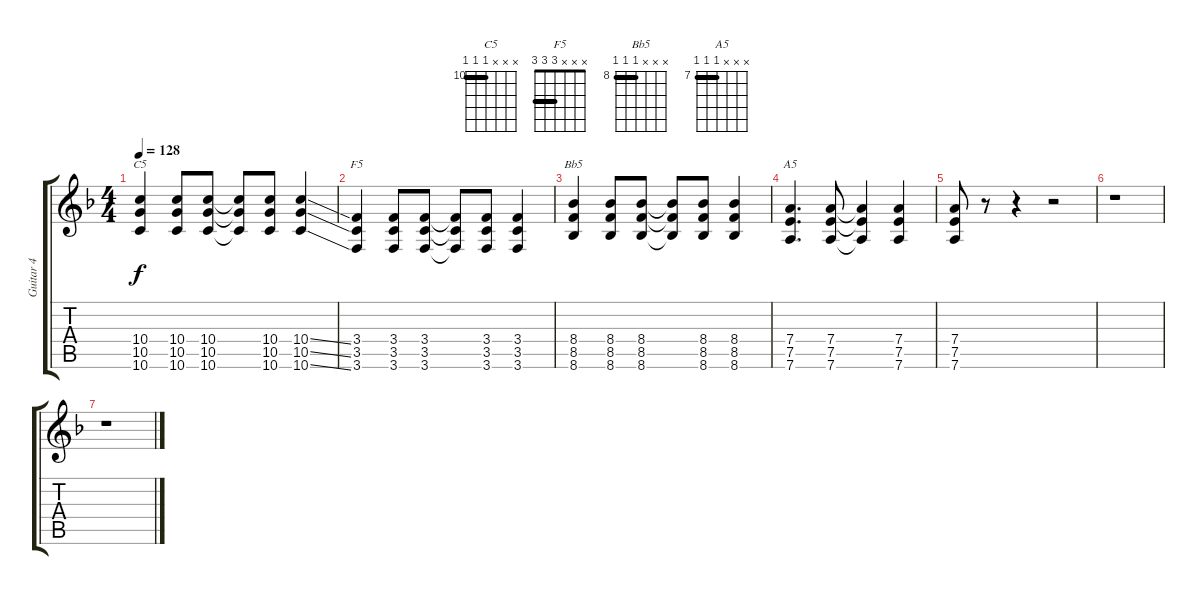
\track ("Guitar 4" "Guitar 4") {instrument distortionguitar}
\staff {score tabs}
\tuning (E4 B3 G3 D3 A2 D2) {hide}
\chord ("C5" x x x 10 10 10) {firstfret 10 barre 10}
\chord ("F5" x x x 3 3 3) {barre 3}
\chord ("Bb5" x x x 8 8 8) {firstfret 8 barre 8}
\chord ("A5" x x x 7 7 7) {firstfret 7 barre 7}
\ts (4 4)
\tempo 128
\clef g2
\ks dminor
(10.4 10.5 10.6).4{ch "C5" dy f} (10.4 10.5 10.6).8 (10.4 10.5 10.6).8 (10.4{t} 10.5{t} 10.6{t}).8 (10.4 10.5 10.6).8 (10.4{ss} 10.5{ss} 10.6{ss}).4 |
(3.4 3.5 3.6).4{ch "F5"} (3.4 3.5 3.6).8 (3.4 3.5 3.6).8 (3.4{t} 3.5{t} 3.6{t}).8 (3.4 3.5 3.6).8 (3.4 3.5 3.6).4 |
(8.4 8.5 8.6).4{ch "Bb5"} (8.4 8.5 8.6).8 (8.4 8.5 8.6).8 (8.4{t} 8.5{t} 8.6{t}).8 (8.4 8.5 8.6).8 (8.4 8.5 8.6).4 |
(7.4 7.5 7.6).4{d ch "A5"} (7.4 7.5 7.6).8 (7.4{t} 7.5{t} 7.6{t}).4 (7.4 7.5 7.6).4 |
(7.4 7.5 7.6).8 r.8 r.4 r.2 |
r.1 |
r.1
